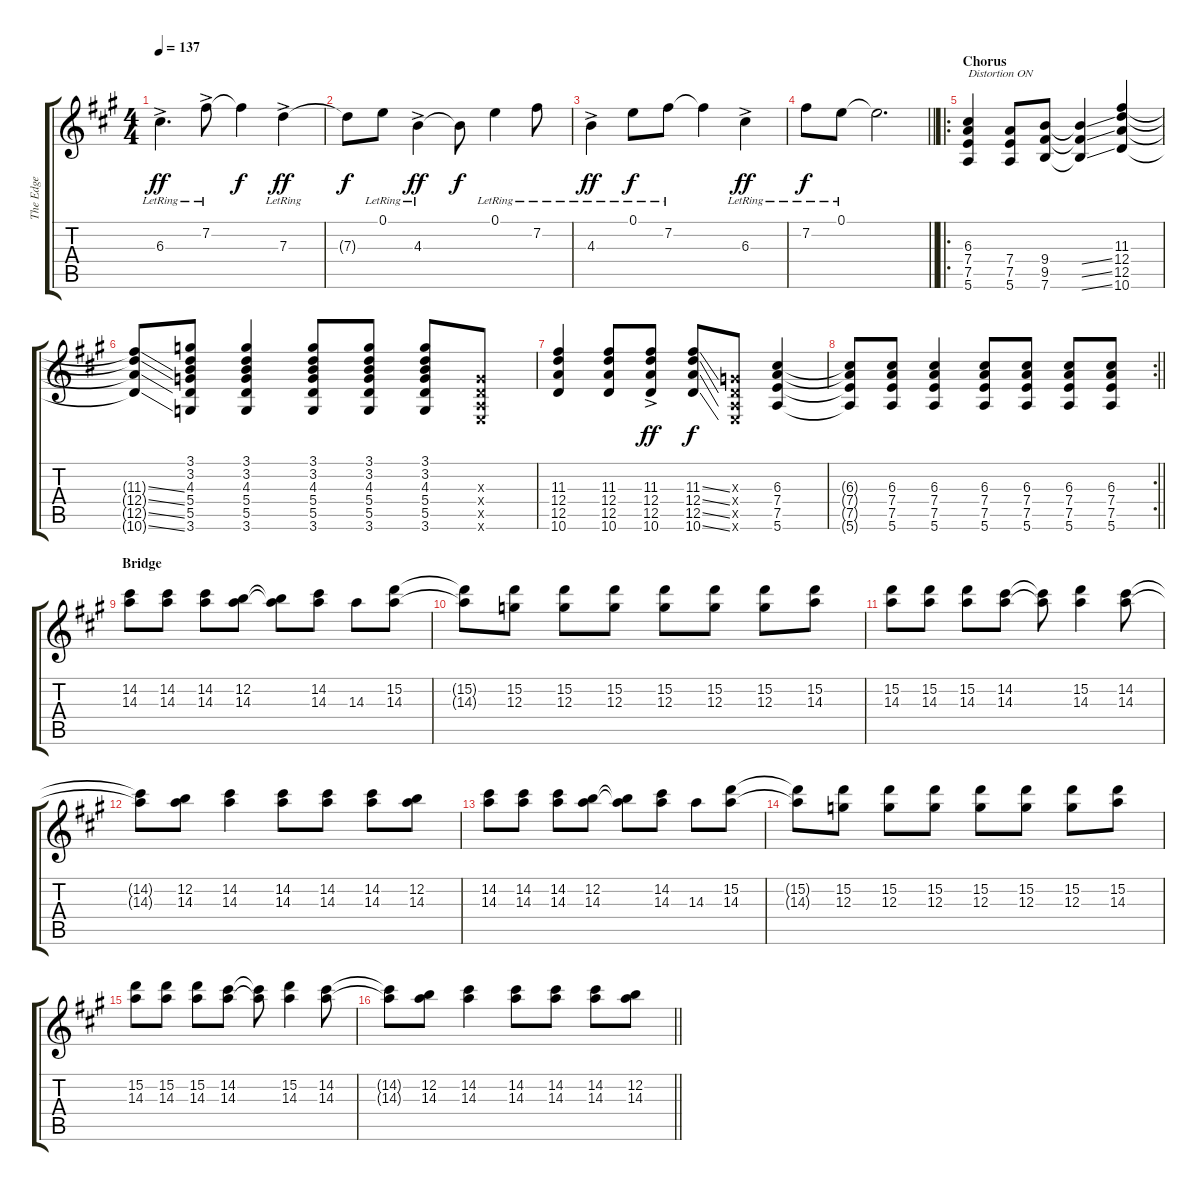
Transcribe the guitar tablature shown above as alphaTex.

\track ("The Edge" "The Edge") {instrument electricguitarjazz}
\staff {score tabs}
\tuning (E4 B3 G3 D3 A2 E2) {hide}
\ts (4 4)
\tempo 137
\clef g2
\ks a
6.3{ac lr}.4{d dy ff} 7.2{ac lr}.8 7.2{t}.4{dy f} 7.3{ac lr}.4{dy ff} |
7.3{t}.8{dy f} 0.1{lr}.8 4.3{ac lr}.4{dy ff} 4.3{t}.8{dy f} 0.1{lr}.4 7.2{lr}.8 |
4.3{ac lr}.4{dy ff} 0.1{lr}.8{dy f} 7.2{lr}.8 7.2{t}.4 6.3{ac lr}.4{dy ff} |
\barLineRight lightlight
7.2{lr}.8{dy f} 0.1{lr}.8 0.1{t}.2{d} |
\ro
\section ("" "Chorus")
(6.3 7.4 7.5 5.6).4{txt "Distortion ON" instrument distortionguitar} (7.4 7.5 5.6).8 (9.4 9.5 7.6).8 (9.4{ss t} 9.5{ss t} 7.6{ss t}).4 (11.3 12.4 12.5 10.6).4 |
(11.3{ss t} 12.4{ss t} 12.5{ss t} 10.6{ss t}).8 (3.1 3.2 4.3 5.4 5.5 3.6).8 (3.1 3.2 4.3 5.4 5.5 3.6).4 (3.1 3.2 4.3 5.4 5.5 3.6).8 (3.1 3.2 4.3 5.4 5.5 3.6).8 (3.1 3.2 4.3 5.4 5.5 3.6).8 (0.3{x} 0.4{x} 0.5{x} 0.6{x}).8 |
(11.3 12.4 12.5 10.6).4 (11.3 12.4 12.5 10.6).8 (11.3{ac} 12.4{ac} 12.5{ac} 10.6{ac}).8{dy ff} (11.3{ss} 12.4{ss} 12.5{ss} 10.6{ss}).8{dy f} (0.3{x} 0.4{x} 0.5{x} 0.6{x}).8 (6.3 7.4 7.5 5.6).4 |
\rc 2
\barLineRight lightlight
(6.3{t} 7.4{t} 7.5{t} 5.6{t}).8 (6.3 7.4 7.5 5.6).8 (6.3 7.4 7.5 5.6).4 (6.3 7.4 7.5 5.6).8 (6.3 7.4 7.5 5.6).8 (6.3 7.4 7.5 5.6).8 (6.3 7.4 7.5 5.6).8 |
\section ("" "Bridge")
(14.2 14.3).8 (14.2 14.3).8 (14.2 14.3).8 (12.2 14.3).8 (12.2{t} 14.3{t}).8 (14.2 14.3).8 14.3.8 (15.2 14.3).8 |
(15.2{t} 14.3{t}).8 (15.2 12.3).8 (15.2 12.3).8 (15.2 12.3).8 (15.2 12.3).8 (15.2 12.3).8 (15.2 12.3).8 (15.2 14.3).8 |
(15.2 14.3).8 (15.2 14.3).8 (15.2 14.3).8 (14.2 14.3).8 (14.2{t} 14.3{t}).8 (15.2 14.3).4 (14.2 14.3).8 |
(14.2{t} 14.3{t}).8 (12.2 14.3).8 (14.2 14.3).4 (14.2 14.3).8 (14.2 14.3).8 (14.2 14.3).8 (12.2 14.3).8 |
(14.2 14.3).8 (14.2 14.3).8 (14.2 14.3).8 (12.2 14.3).8 (12.2{t} 14.3{t}).8 (14.2 14.3).8 14.3.8 (15.2 14.3).8 |
(15.2{t} 14.3{t}).8 (15.2 12.3).8 (15.2 12.3).8 (15.2 12.3).8 (15.2 12.3).8 (15.2 12.3).8 (15.2 12.3).8 (15.2 14.3).8 |
(15.2 14.3).8 (15.2 14.3).8 (15.2 14.3).8 (14.2 14.3).8 (14.2{t} 14.3{t}).8 (15.2 14.3).4 (14.2 14.3).8 |
\barLineRight lightlight
(14.2{t} 14.3{t}).8 (12.2 14.3).8 (14.2 14.3).4 (14.2 14.3).8 (14.2 14.3).8 (14.2 14.3).8 (12.2 14.3).8
